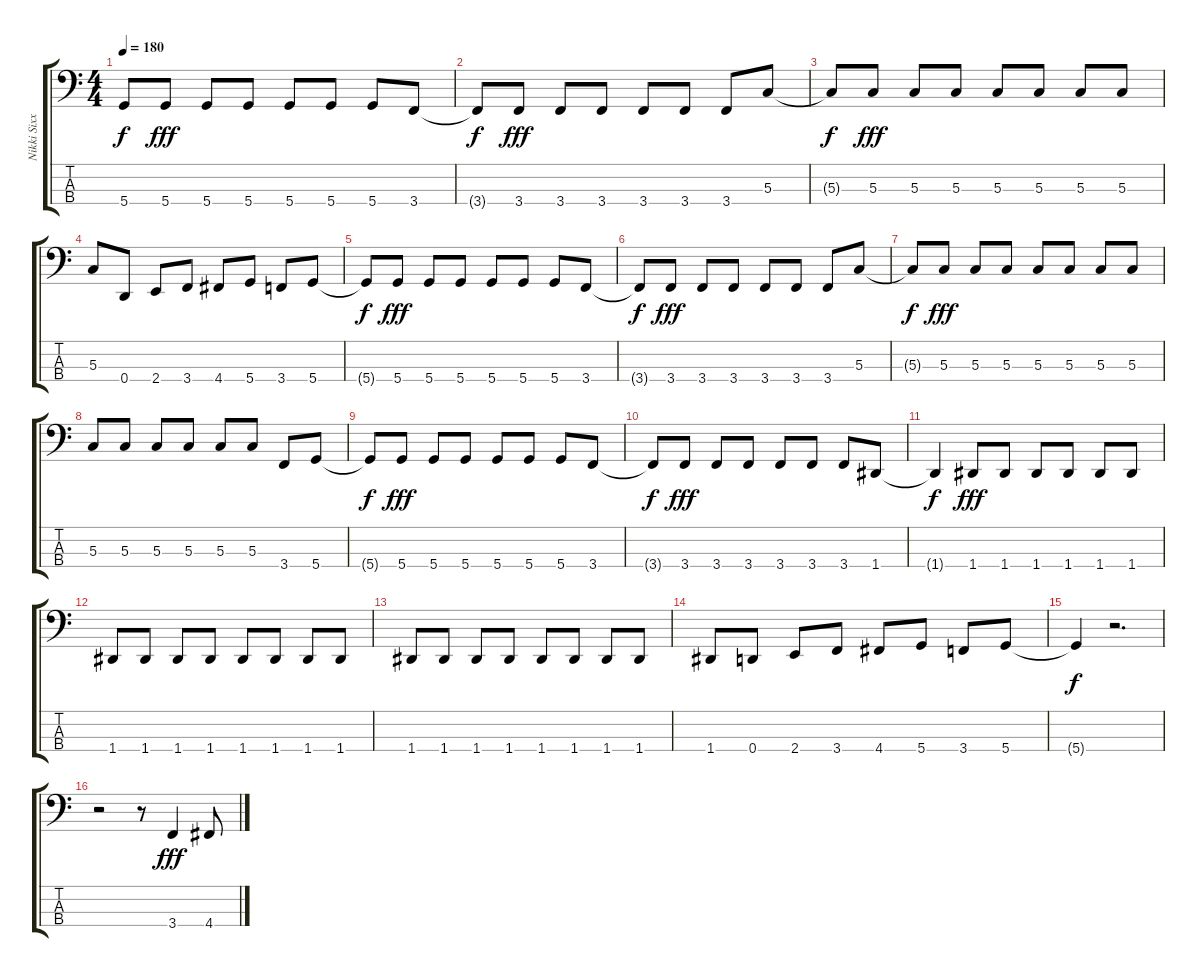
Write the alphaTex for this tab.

\track ("Nikki Sixx" "Nikki Sixx") {instrument electricbasspick}
\staff {score tabs}
\tuning (F2 C2 G1 D1) {hide}
\ts (4 4)
\tempo 180
\clef f4
\ks c
5.4{t}.8{dy f} 5.4.8{dy fff} 5.4.8 5.4.8 5.4.8 5.4.8 5.4.8 3.4.8 |
3.4{t}.8{dy f} 3.4.8{dy fff} 3.4.8 3.4.8 3.4.8 3.4.8 3.4.8 5.3.8 |
5.3{t}.8{dy f} 5.3.8{dy fff} 5.3.8 5.3.8 5.3.8 5.3.8 5.3.8 5.3.8 |
5.3.8 0.4.8 2.4.8 3.4.8 4.4.8 5.4.8 3.4.8 5.4.8 |
5.4{t}.8{dy f} 5.4.8{dy fff} 5.4.8 5.4.8 5.4.8 5.4.8 5.4.8 3.4.8 |
3.4{t}.8{dy f} 3.4.8{dy fff} 3.4.8 3.4.8 3.4.8 3.4.8 3.4.8 5.3.8 |
5.3{t}.8{dy f} 5.3.8{dy fff} 5.3.8 5.3.8 5.3.8 5.3.8 5.3.8 5.3.8 |
5.3.8 5.3.8 5.3.8 5.3.8 5.3.8 5.3.8 3.4.8 5.4.8 |
5.4{t}.8{dy f} 5.4.8{dy fff} 5.4.8 5.4.8 5.4.8 5.4.8 5.4.8 3.4.8 |
3.4{t}.8{dy f} 3.4.8{dy fff} 3.4.8 3.4.8 3.4.8 3.4.8 3.4.8 1.4.8 |
1.4{t}.4{dy f} 1.4.8{dy fff} 1.4.8 1.4.8 1.4.8 1.4.8 1.4.8 |
1.4.8 1.4.8 1.4.8 1.4.8 1.4.8 1.4.8 1.4.8 1.4.8 |
1.4.8 1.4.8 1.4.8 1.4.8 1.4.8 1.4.8 1.4.8 1.4.8 |
1.4.8 0.4.8 2.4.8 3.4.8 4.4.8 5.4.8 3.4.8 5.4.8 |
5.4{t}.4{dy f} r.2{d} |
r.2 r.8 3.4.4{dy fff} 4.4.8
